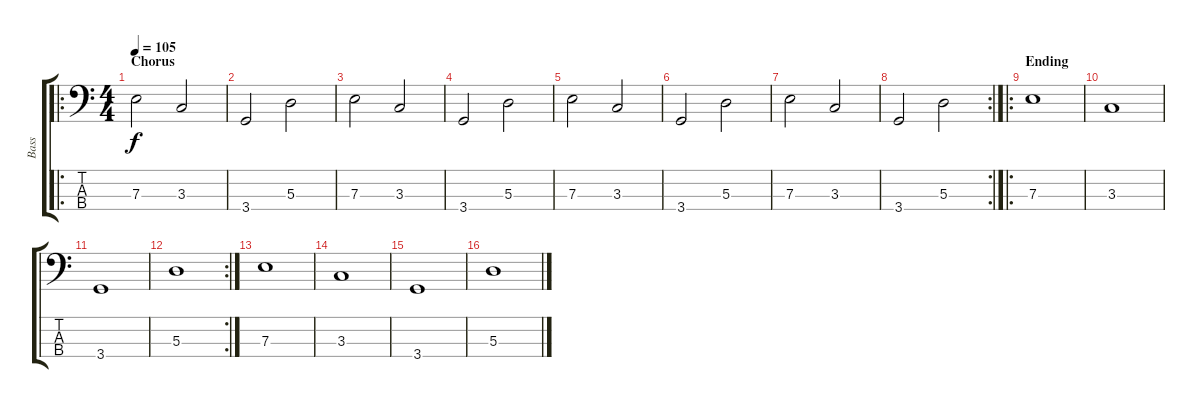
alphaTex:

\track ("Bass" "Bass") {instrument electricbassfinger}
\staff {score tabs}
\tuning (G2 D2 A1 E1) {hide}
\ro
\ts (4 4)
\section ("" "Chorus")
\tempo 105
\clef f4
\ks c
7.3.2{dy f} 3.3.2 |
3.4.2 5.3.2 |
7.3.2 3.3.2 |
3.4.2 5.3.2 |
7.3.2 3.3.2 |
3.4.2 5.3.2 |
7.3.2 3.3.2 |
\rc 2
3.4.2 5.3.2 |
\ro
\section ("" "Ending")
7.3.1 |
3.3.1 |
3.4.1 |
\rc 2
5.3.1 |
7.3.1 |
3.3.1 |
3.4.1 |
5.3.1
